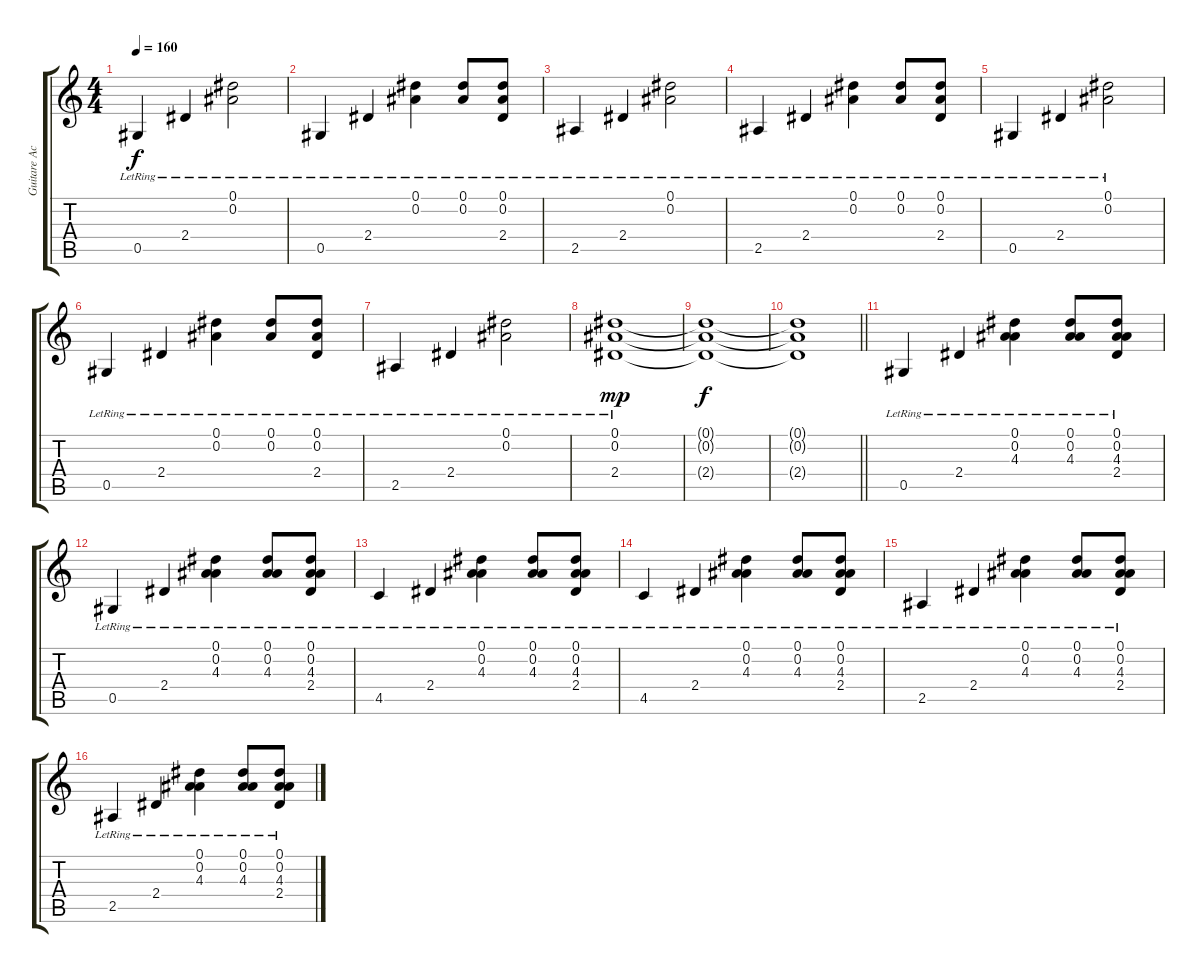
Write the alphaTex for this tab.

\track ("Guitare Acoustique 1" "Guitare Ac") {instrument acousticguitarsteel}
\staff {score tabs}
\tuning (Eb4 Bb3 Gb3 Db3 Ab2 Eb2) {hide}
\ts (4 4)
\tempo 160
\clef g2
\ks c
0.5{lr}.4{dy f} 2.4{lr}.4 (0.1{lr} 0.2{lr}).2 |
0.5{lr}.4 2.4{lr}.4 (0.1{lr} 0.2{lr}).4 (0.1{lr} 0.2{lr}).8 (0.1{lr} 0.2{lr} 2.4{lr}).8 |
2.5{lr}.4 2.4{lr}.4 (0.1{lr} 0.2{lr}).2 |
2.5{lr}.4 2.4{lr}.4 (0.1{lr} 0.2{lr}).4 (0.1{lr} 0.2{lr}).8 (0.1{lr} 0.2{lr} 2.4{lr}).8 |
0.5{lr}.4 2.4{lr}.4 (0.1{lr} 0.2{lr}).2 |
0.5{lr}.4 2.4{lr}.4 (0.1{lr} 0.2{lr}).4 (0.1{lr} 0.2{lr}).8 (0.1{lr} 0.2{lr} 2.4{lr}).8 |
2.5{lr}.4 2.4{lr}.4 (0.1{lr} 0.2{lr}).2 |
(0.1{lr} 0.2{lr} 2.4{lr}).1{dy mp} |
(0.1{t} 0.2{t} 2.4{t}).1{dy f} |
\barLineRight lightlight
(0.1{t} 0.2{t} 2.4{t}).1 |
0.5{lr}.4 2.4{lr}.4 (0.1{lr} 0.2{lr} 4.3{lr}).4 (0.1{lr} 0.2{lr} 4.3{lr}).8 (0.1{lr} 0.2{lr} 4.3{lr} 2.4{lr}).8 |
0.5{lr}.4 2.4{lr}.4 (0.1{lr} 0.2{lr} 4.3{lr}).4 (0.1{lr} 0.2{lr} 4.3{lr}).8 (0.1{lr} 0.2{lr} 4.3{lr} 2.4{lr}).8 |
4.5{lr}.4 2.4{lr}.4 (0.1{lr} 0.2{lr} 4.3{lr}).4 (0.1{lr} 0.2{lr} 4.3{lr}).8 (0.1{lr} 0.2{lr} 4.3{lr} 2.4{lr}).8 |
4.5{lr}.4 2.4{lr}.4 (0.1{lr} 0.2{lr} 4.3{lr}).4 (0.1{lr} 0.2{lr} 4.3{lr}).8 (0.1{lr} 0.2{lr} 4.3{lr} 2.4{lr}).8 |
2.5{lr}.4 2.4{lr}.4 (0.1{lr} 0.2{lr} 4.3{lr}).4 (0.1{lr} 0.2{lr} 4.3{lr}).8 (0.1{lr} 0.2{lr} 4.3{lr} 2.4{lr}).8 |
2.5{lr}.4 2.4{lr}.4 (0.1{lr} 0.2{lr} 4.3{lr}).4 (0.1{lr} 0.2{lr} 4.3{lr}).8 (0.1{lr} 0.2{lr} 4.3{lr} 2.4{lr}).8
